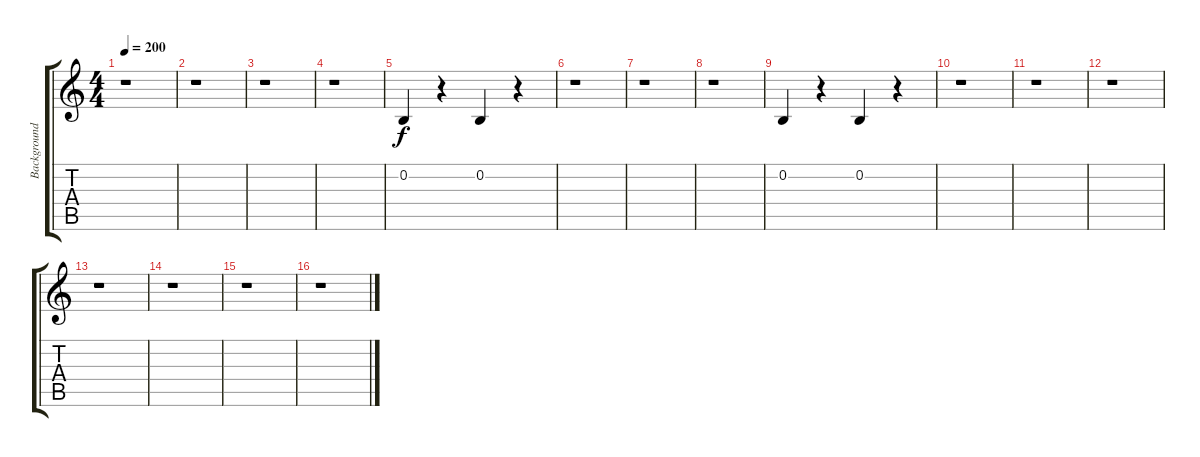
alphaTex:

\track ("Background Vocals" "Background") {instrument fx5brightness}
\staff {score tabs}
\tuning (E4 B3 G3 D3 A2 E2) {hide}
\ts (4 4)
\tempo 200
\clef g2
\ks c
r.1{dy f} |
r.1 |
r.1 |
r.1 |
0.2.4 r.4 0.2.4 r.4 |
r.1 |
r.1 |
r.1 |
0.2.4 r.4 0.2.4 r.4 |
r.1 |
r.1 |
r.1 |
r.1 |
r.1 |
r.1 |
r.1
